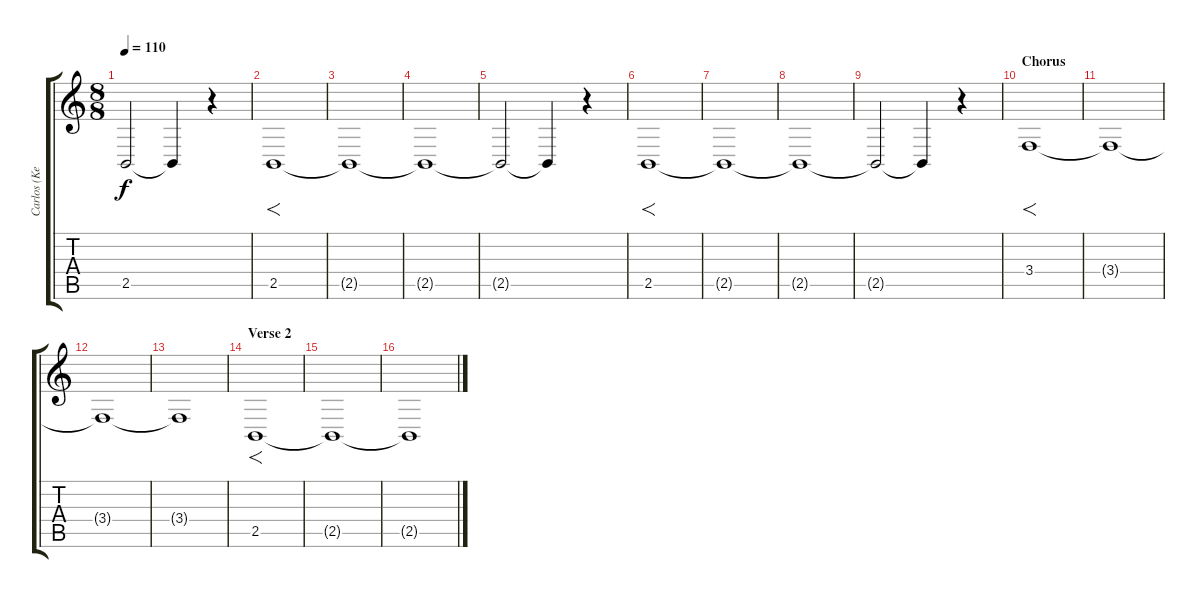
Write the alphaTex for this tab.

\track ("Carlos (Keyboards)" "Carlos (Ke") {instrument drawbarorgan}
\staff {score tabs}
\tuning (E4 B3 G3 D3 A2 E2) {hide}
\ts (8 8)
\tempo 110
\clef g2
\ks c
2.5{t}.2{dy f} 2.5{t}.4 r.4 |
2.5.1{f} |
2.5{t}.1 |
2.5{t}.1 |
2.5{t}.2 2.5{t}.4 r.4 |
2.5.1{f} |
2.5{t}.1 |
2.5{t}.1 |
2.5{t}.2 2.5{t}.4 r.4 |
\section ("" "Chorus")
3.4.1{f} |
3.4{t}.1 |
3.4{t}.1 |
3.4{t}.1 |
\section ("" "Verse 2")
2.5.1{f} |
2.5{t}.1 |
2.5{t}.1
